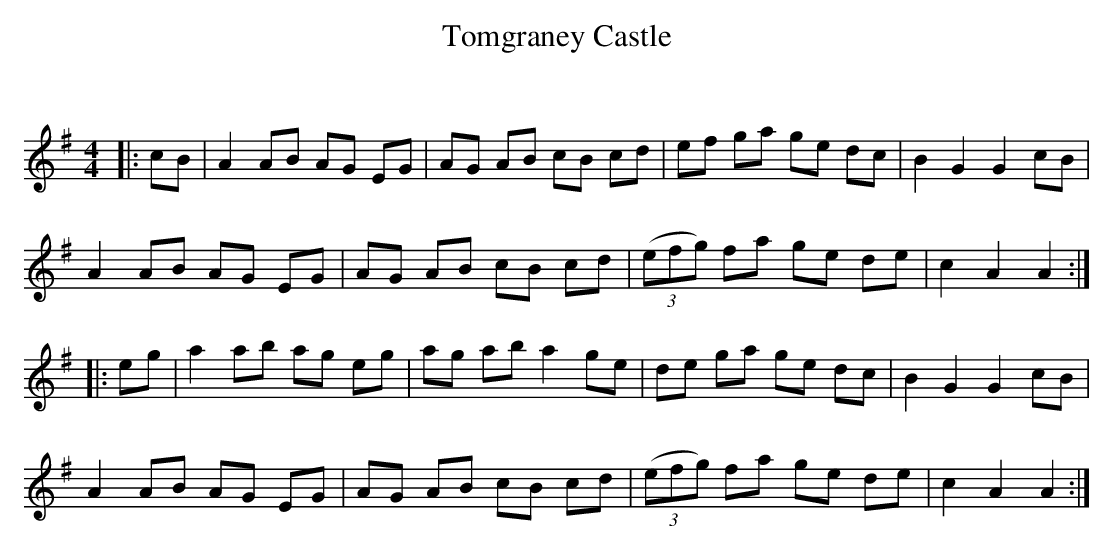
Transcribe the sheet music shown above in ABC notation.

X:1
T: Tomgraney Castle
C:
Q: 232
K:G
M:4/4
L:1/8
|:cB|A2 AB AG EG|AG AB cB cd|ef ga ge dc|B2 G2 G2 cB|
A2 AB AG EG|AG AB cB cd|((3efg) fa ge de|c2 A2 A2:|
|:eg|a2 ab ag eg|ag ab a2 ge|de ga ge dc|B2 G2 G2 cB|
A2 AB AG EG|AG AB cB cd|((3efg) fa ge de|c2 A2 A2:|
